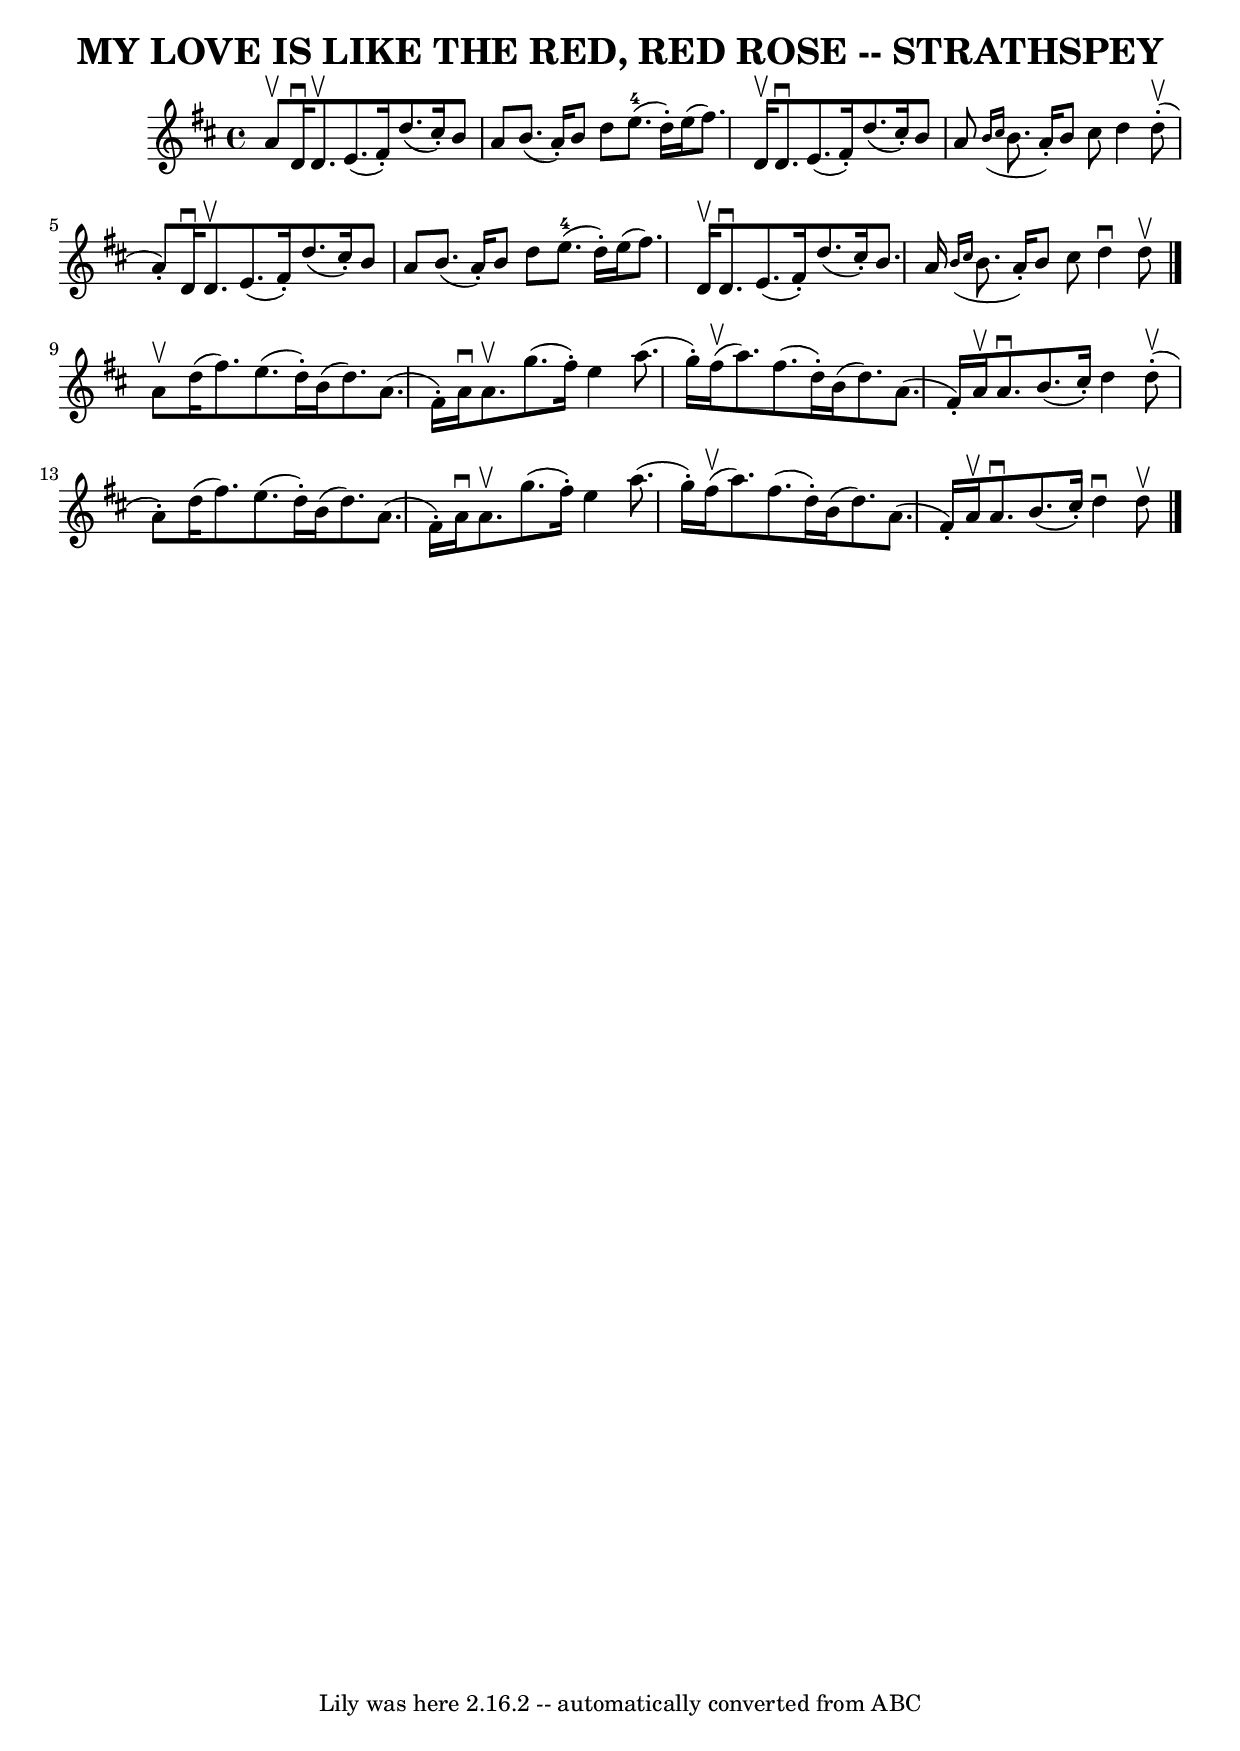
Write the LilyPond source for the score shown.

\version "2.16.2"
\include "Mammoth.ily"
\header {
  %% book = "Ryan's Mammoth Collection of Fiddle Tunes"
  crossRefNumber = "1"
  footnotes = ""
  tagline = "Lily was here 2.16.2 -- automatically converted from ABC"
  title = "MY LOVE IS LIKE THE RED, RED ROSE -- STRATHSPEY"

}
voicedefault =  {


  \override Staff.TimeSignature #'style = #'C
  \time 4/4 
  \key d \major
  a'8^\upbow       |
  d'16^\downbow d'8.^\upbow e'8. (fis'16-.) d''8. (cis''16-.) b'8 a'8     |
  b'8. (a'16-.) b'8 d''8 e''8.-4(d''16-.)   
  e''16 (fis''8.)       |
  d'16^\upbow d'8.^\downbow e'8. (
  fis'16-.) d''8. (cis''16-.) b'8 a'8    |
  \grace {    
    b'16 (cis''16  
  } b'8. a'16-.) b'8 cis''8 d''4 d''8 (^\upbow-. a'8-.)   | |
  d'16^\downbow d'8.^\upbow  
  e'8. (fis'16-.) d''8. (cis''16-.) b'8 a'8    |
  
  b'8. (a'16-.) b'8 d''8 e''8.-4(d''16-.) e''16 (
  fis''8.)       |
  d'16^\upbow d'8.^\downbow e'8. (fis'16-.) d''8. (cis''16-.) b'8. a'16    |
  \grace { b'16 (
	   cis''16  
	 } b'8. a'16-.) b'8 cis''8 d''4^\downbow d''8^\upbow   \bar "|." a'8^\upbow       |
  d''16 (fis''8.)   
  e''8. (d''16-.) b'16 (d''8.) a'8. (fis'16-.)   |
  
  a'16^\downbow a'8.^\upbow g''8. (fis''16-.) e''4 a''8. (
  g''16-.)       |
  fis''16 (^\upbow a''8.) fis''8. (d''16-.) b'16 (d''8.) a'8. (fis'16-.)   |
  a'16^\upbow   
  a'8.^\downbow b'8. (cis''16-.) d''4 d''8 (^\upbow-. a'8-.)  | |
  d''16 (fis''8.) e''8. (d''16-.) b'16 (d''8.) a'8. (fis'16-.)   |
  a'16^\downbow a'8.^\upbow g''8. (fis''16-.) e''4 a''8. (g''16-.)        |
  fis''16 (^\upbow a''8.) fis''8. (d''16-.) b'16 (
  d''8.) a'8. (fis'16-.)   |
  a'16^\upbow a'8.^\downbow   
  b'8. (cis''16-.) d''4^\downbow d''8^\upbow   \bar "|."   

}

\score{
  <<

    \context Staff="default"
    {
      \voicedefault 
      
    }

  >>
  \layout {
    
  }
  \midi {
  }

}
